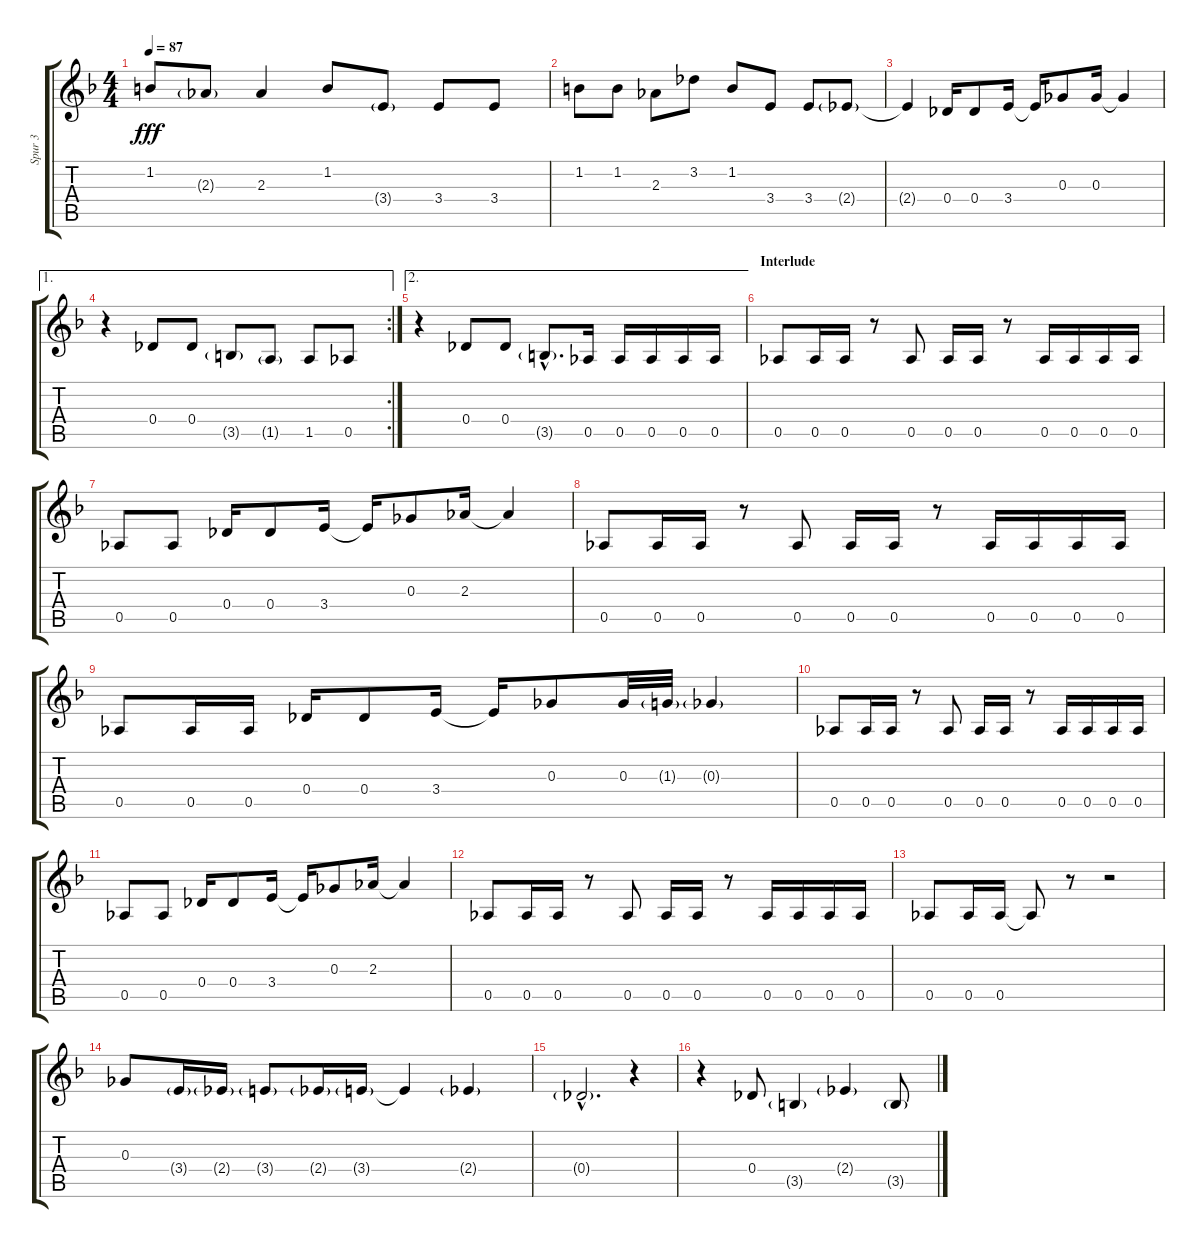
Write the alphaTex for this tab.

\track ("Spur 3" "Spur 3") {instrument overdrivenguitar}
\staff {score tabs}
\tuning (Eb4 Bb3 Gb3 Db3 Ab2 Db2) {hide}
\ts (4 4)
\tempo 87
\clef g2
\ks f
1.2.8{dy fff} 2.3{g}.8 2.3.4 1.2.8 3.4{g}.8 3.4.8 3.4.8 |
1.2.8 1.2.8 2.3.8 3.2.8 1.2.8 3.4.8 3.4.8 2.4{g}.8 |
2.4{t}.4 0.4.16 0.4.8 3.4.16 3.4{t}.16 0.3.8 0.3.16 0.3{t}.4 |
\ae 1
\rc 2
r.4 0.4.8 0.4.8 3.5{g}.8 1.5{g}.8 1.5.8 0.5.8 |
\ae 2
r.4 0.4.8 0.4.8 3.5{g hac}.8{d} 0.5.16 0.5.16 0.5.16 0.5.16 0.5.16 |
\section ("" "Interlude")
0.5.8 0.5.16 0.5.16 r.8 0.5.8 0.5.16 0.5.16 r.8 0.5.16 0.5.16 0.5.16 0.5.16 |
0.5.8 0.5.8 0.4.16 0.4.8 3.4.16 3.4{t}.16 0.3.8 2.3.16 2.3{t}.4 |
0.5.8 0.5.16 0.5.16 r.8 0.5.8 0.5.16 0.5.16 r.8 0.5.16 0.5.16 0.5.16 0.5.16 |
0.5.8 0.5.16 0.5.16 0.4.16 0.4.8 3.4.16 3.4{t}.16 0.3.8 0.3.32 1.3{g}.32 0.3{g}.4 |
0.5.8 0.5.16 0.5.16 r.8 0.5.8 0.5.16 0.5.16 r.8 0.5.16 0.5.16 0.5.16 0.5.16 |
0.5.8 0.5.8 0.4.16 0.4.8 3.4.16 3.4{t}.16 0.3.8 2.3.16 2.3{t}.4 |
0.5.8 0.5.16 0.5.16 r.8 0.5.8 0.5.16 0.5.16 r.8 0.5.16 0.5.16 0.5.16 0.5.16 |
0.5.8 0.5.16 0.5.16 0.5{t}.8 r.8 r.2 |
0.3.8 3.4{g}.16 2.4{g}.16 3.4{g}.8 2.4{g}.16 3.4{g}.16 3.4{t}.4 2.4{g}.4 |
0.4{g hac}.2{d} r.4 |
r.4 0.4.8 3.5{g}.4 2.4{g}.4 3.5{g}.8
